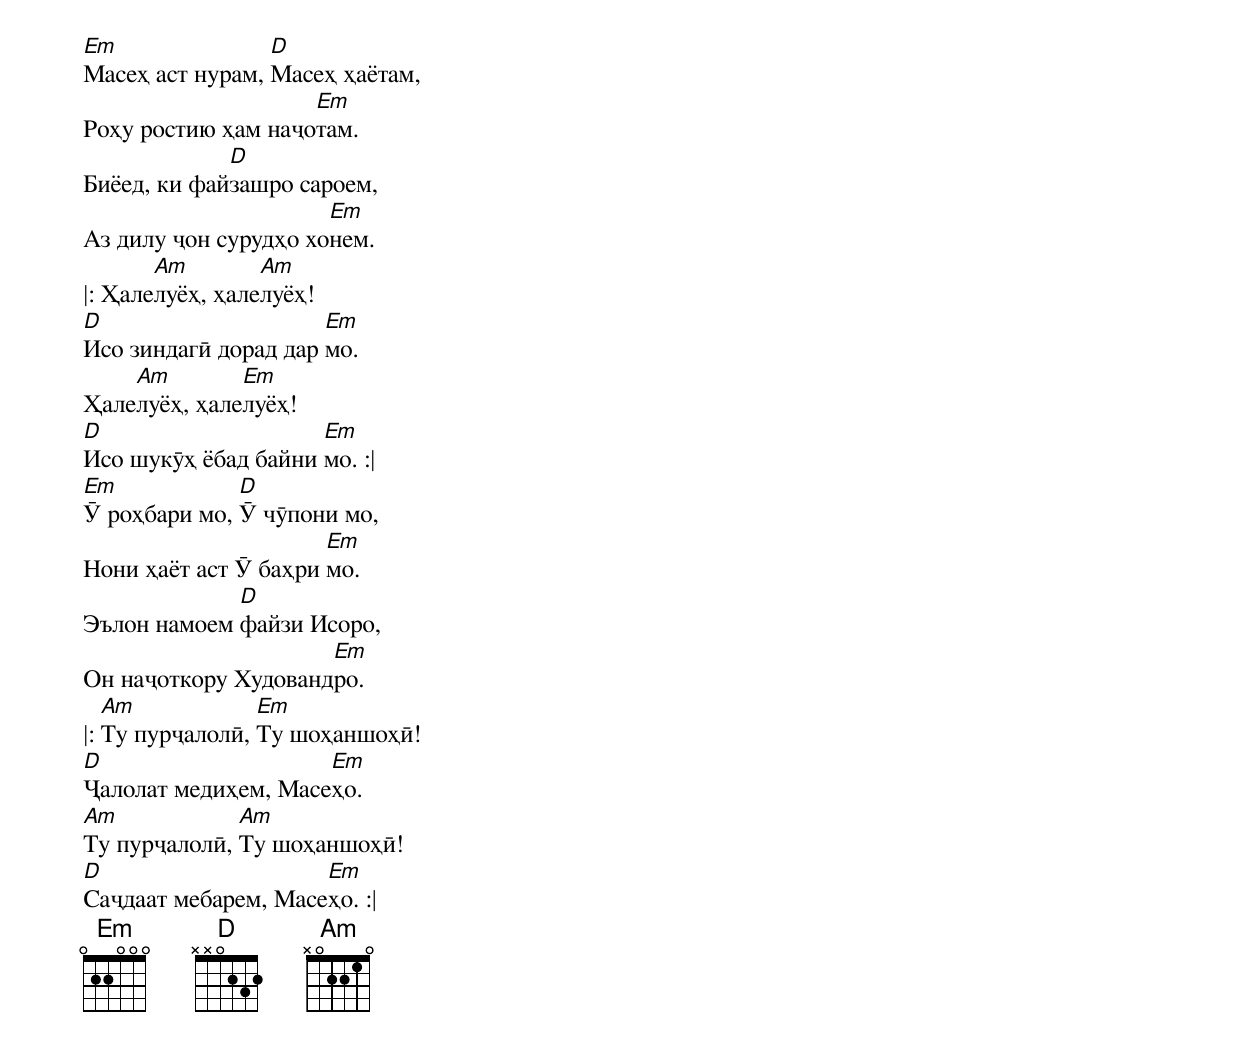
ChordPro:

[Em]Масеҳ аст нурам, [D]Масеҳ ҳаётам,
Роҳу ростию ҳам наҷо[Em]там.
Биёед, ки фай[D]зашро сароем,
Аз дилу ҷон сурудҳо хо[Em]нем.
|: Ҳале[Am]луёҳ, ҳале[Am]луёҳ!
[D]Исо зиндагӣ дорад дар [Em]мо.
Ҳале[Am]луёҳ, ҳале[Em]луёҳ!
[D]Исо шукӯҳ ёбад байни [Em]мо. :|
[Em]Ӯ роҳбари мо, [D]Ӯ чӯпони мо,
Нони ҳаёт аст Ӯ баҳри [Em]мо.
Эълон намоем [D]файзи Исоро,
Он наҷоткору Худованд[Em]ро.
|: [Am]Ту пурҷалолӣ, [Em]Ту шоҳаншоҳӣ!
[D]Ҷалолат медиҳем, Масе[Em]ҳо.
[Am]Ту пурҷалолӣ, [Am]Ту шоҳаншоҳӣ!
[D]Саҷдаат мебарем, Масе[Em]ҳо. :|
